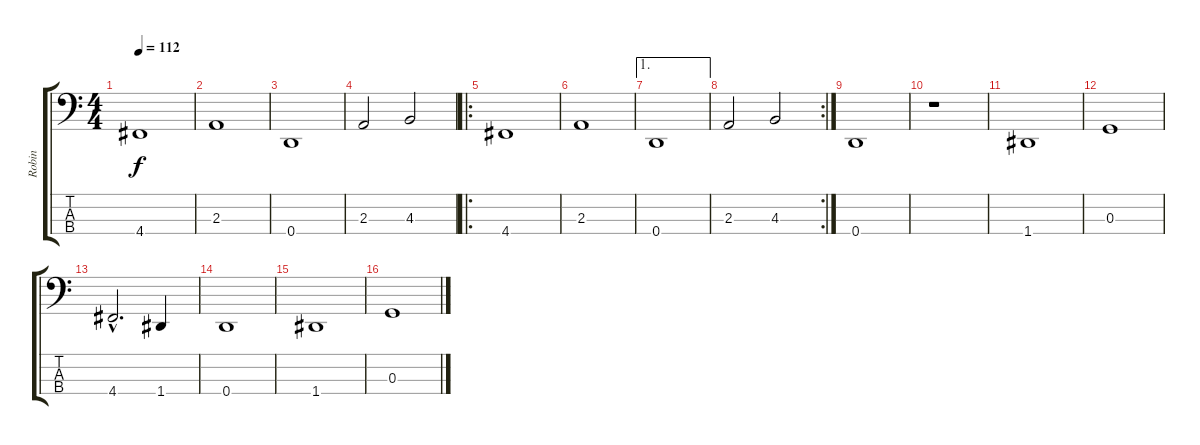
\track ("Robin" "Robin") {instrument electricbasspick}
\staff {score tabs}
\tuning (F2 C2 G1 D1) {hide}
\ts (4 4)
\tempo 112
\clef f4
\ks c
4.4.1{dy f} |
2.3.1 |
0.4.1 |
2.3.2 4.3.2 |
\ro
4.4.1 |
2.3.1 |
\ae 1
0.4.1 |
\rc 2
2.3.2 4.3.2 |
0.4.1 |
r.1 |
1.4.1 |
0.3.1 |
4.4{hac}.2{d} 1.4.4 |
0.4.1 |
1.4.1 |
0.3.1
